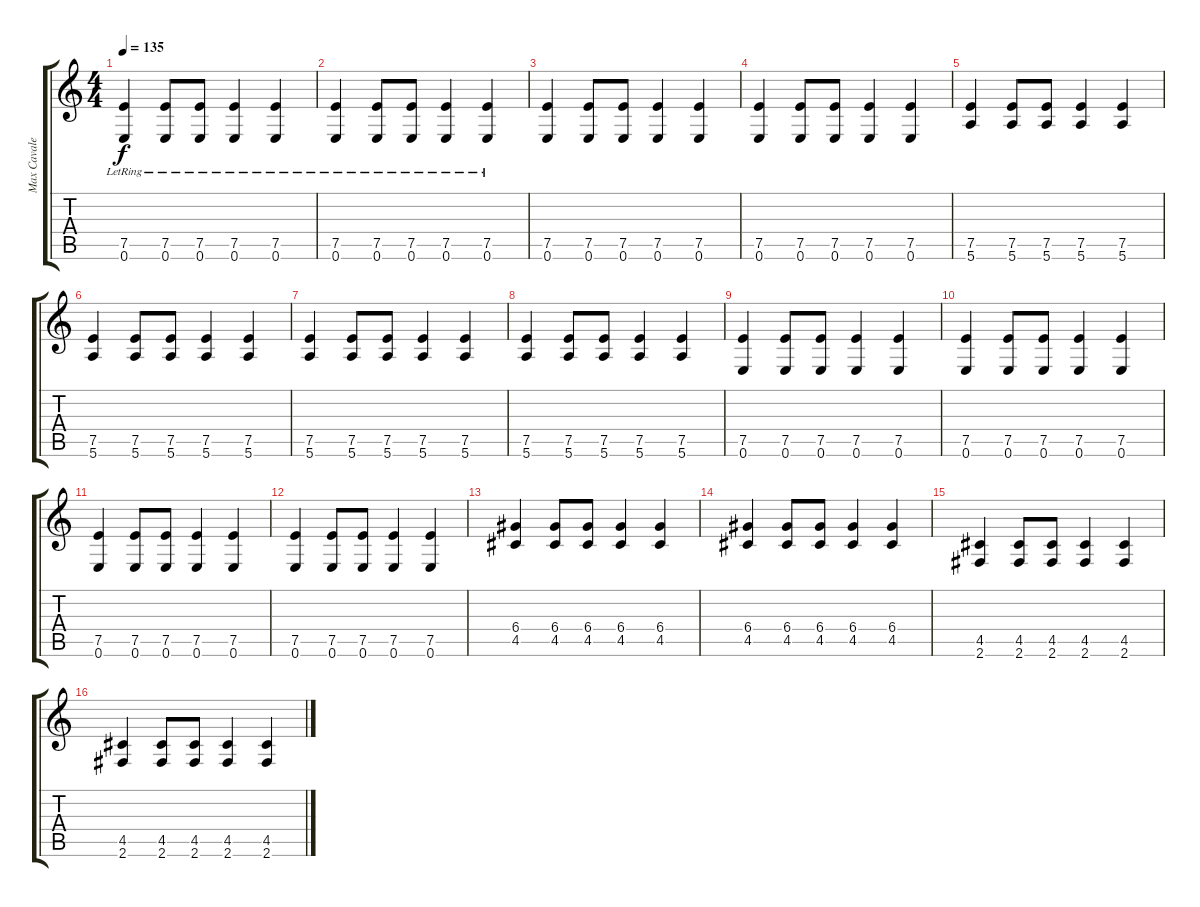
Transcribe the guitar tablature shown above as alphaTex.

\track ("Max Cavalera" "Max Cavale") {instrument overdrivenguitar}
\staff {score tabs}
\tuning (E4 B3 G3 D3 A2 E2) {hide}
\ts (4 4)
\tempo 135
\clef g2
\ks c
(7.5{lr} 0.6{lr}).4{dy f} (7.5{lr} 0.6{lr}).8 (7.5{lr} 0.6{lr}).8 (7.5{lr} 0.6{lr}).4 (7.5{lr} 0.6{lr}).4 |
(7.5{lr} 0.6{lr}).4 (7.5{lr} 0.6{lr}).8 (7.5{lr} 0.6{lr}).8 (7.5{lr} 0.6{lr}).4 (7.5{lr} 0.6{lr}).4 |
(7.5 0.6).4 (7.5 0.6).8 (7.5 0.6).8 (7.5 0.6).4 (7.5 0.6).4 |
(7.5 0.6).4 (7.5 0.6).8 (7.5 0.6).8 (7.5 0.6).4 (7.5 0.6).4 |
(7.5 5.6).4 (7.5 5.6).8 (7.5 5.6).8 (7.5 5.6).4 (7.5 5.6).4 |
(7.5 5.6).4 (7.5 5.6).8 (7.5 5.6).8 (7.5 5.6).4 (7.5 5.6).4 |
(7.5 5.6).4 (7.5 5.6).8 (7.5 5.6).8 (7.5 5.6).4 (7.5 5.6).4 |
(7.5 5.6).4 (7.5 5.6).8 (7.5 5.6).8 (7.5 5.6).4 (7.5 5.6).4 |
(7.5 0.6).4 (7.5 0.6).8 (7.5 0.6).8 (7.5 0.6).4 (7.5 0.6).4 |
(7.5 0.6).4 (7.5 0.6).8 (7.5 0.6).8 (7.5 0.6).4 (7.5 0.6).4 |
(7.5 0.6).4 (7.5 0.6).8 (7.5 0.6).8 (7.5 0.6).4 (7.5 0.6).4 |
(7.5 0.6).4 (7.5 0.6).8 (7.5 0.6).8 (7.5 0.6).4 (7.5 0.6).4 |
(6.4 4.5).4 (6.4 4.5).8 (6.4 4.5).8 (6.4 4.5).4 (6.4 4.5).4 |
(6.4 4.5).4 (6.4 4.5).8 (6.4 4.5).8 (6.4 4.5).4 (6.4 4.5).4 |
(4.5 2.6).4 (4.5 2.6).8 (4.5 2.6).8 (4.5 2.6).4 (4.5 2.6).4 |
(4.5 2.6).4 (4.5 2.6).8 (4.5 2.6).8 (4.5 2.6).4 (4.5 2.6).4
